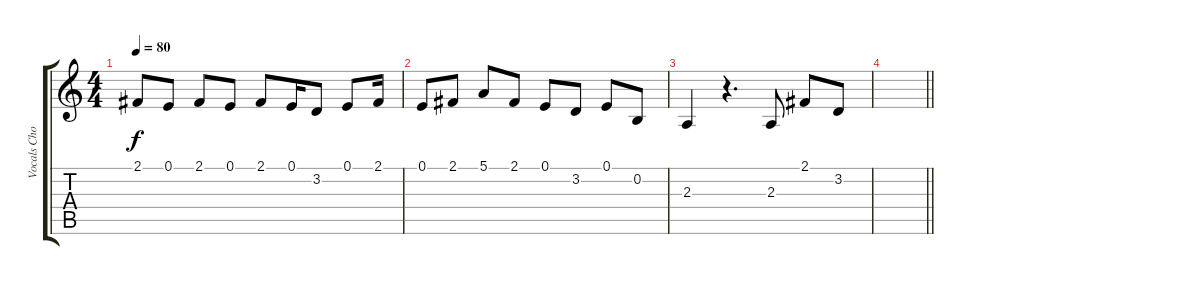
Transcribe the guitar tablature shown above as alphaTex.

\track ("Vocals Chorii - Joe" "Vocals Cho") {instrument trumpet}
\staff {score tabs}
\tuning (E4 B3 G3 D3 A2 E2) {hide}
\ts (4 4)
\tempo 80
\clef g2
\ks c
2.1.8{dy f} 0.1.8 2.1.8 0.1.8 2.1.8 0.1.16 3.2.8 0.1.8 2.1.16 |
0.1.8 2.1.8 5.1.8 2.1.8 0.1.8 3.2.8 0.1.8 0.2.8 |
2.3.4 r.4{d} 2.3.8 2.1.8 3.2.8 |
\barLineRight lightlight
